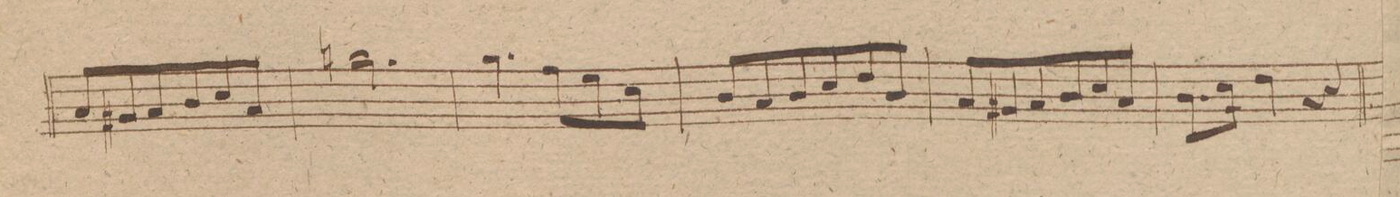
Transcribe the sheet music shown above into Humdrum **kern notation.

**kern	**dynam
*I"Clarinetto 1mo in. A.	*
*clefG2	*
*k[f#]	*
*met(c|)	*
*M3/4	*
8f#/L	.
8e#X/	.
8f#/	.
8g/	.
8a/	.
8f#/J	.
=246	=246
2.een\	.
=247	=247
4.ee\	.
8dd\L	.
8cc\	.
8a/J	.
=248	=248
8gL/	.
8f#/	.
8g/	.
8a/	.
8b\	.
8g/J	.
=249	=249
8f#/L	.
8e#X/	.
8f#/	.
8g/	.
8a/	.
8f#/J	.
=250	=250
8.g/L	.
*16\right	*
16a/Jk	.
4b\	.
4r	.
=251	=251
*-	*-
